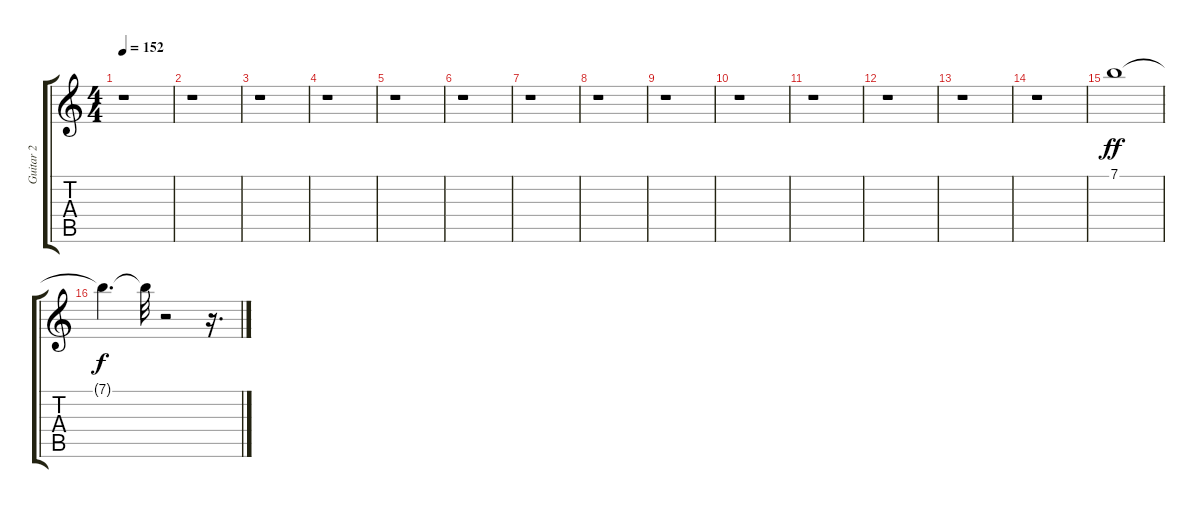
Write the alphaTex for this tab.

\track ("Guitar 2" "Guitar 2") {instrument distortionguitar}
\staff {score tabs}
\tuning (E4 B3 G3 D3 A2 E2) {hide}
\ts (4 4)
\tempo 152
\clef g2
\ks c
r.1{dy f} |
r.1 |
r.1 |
r.1 |
r.1 |
r.1 |
r.1 |
r.1 |
r.1 |
r.1 |
r.1 |
r.1 |
r.1 |
r.1 |
7.1.1{dy ff} |
7.1{t}.4{d dy f} 7.1{t}.32 r.2 r.16{d}
